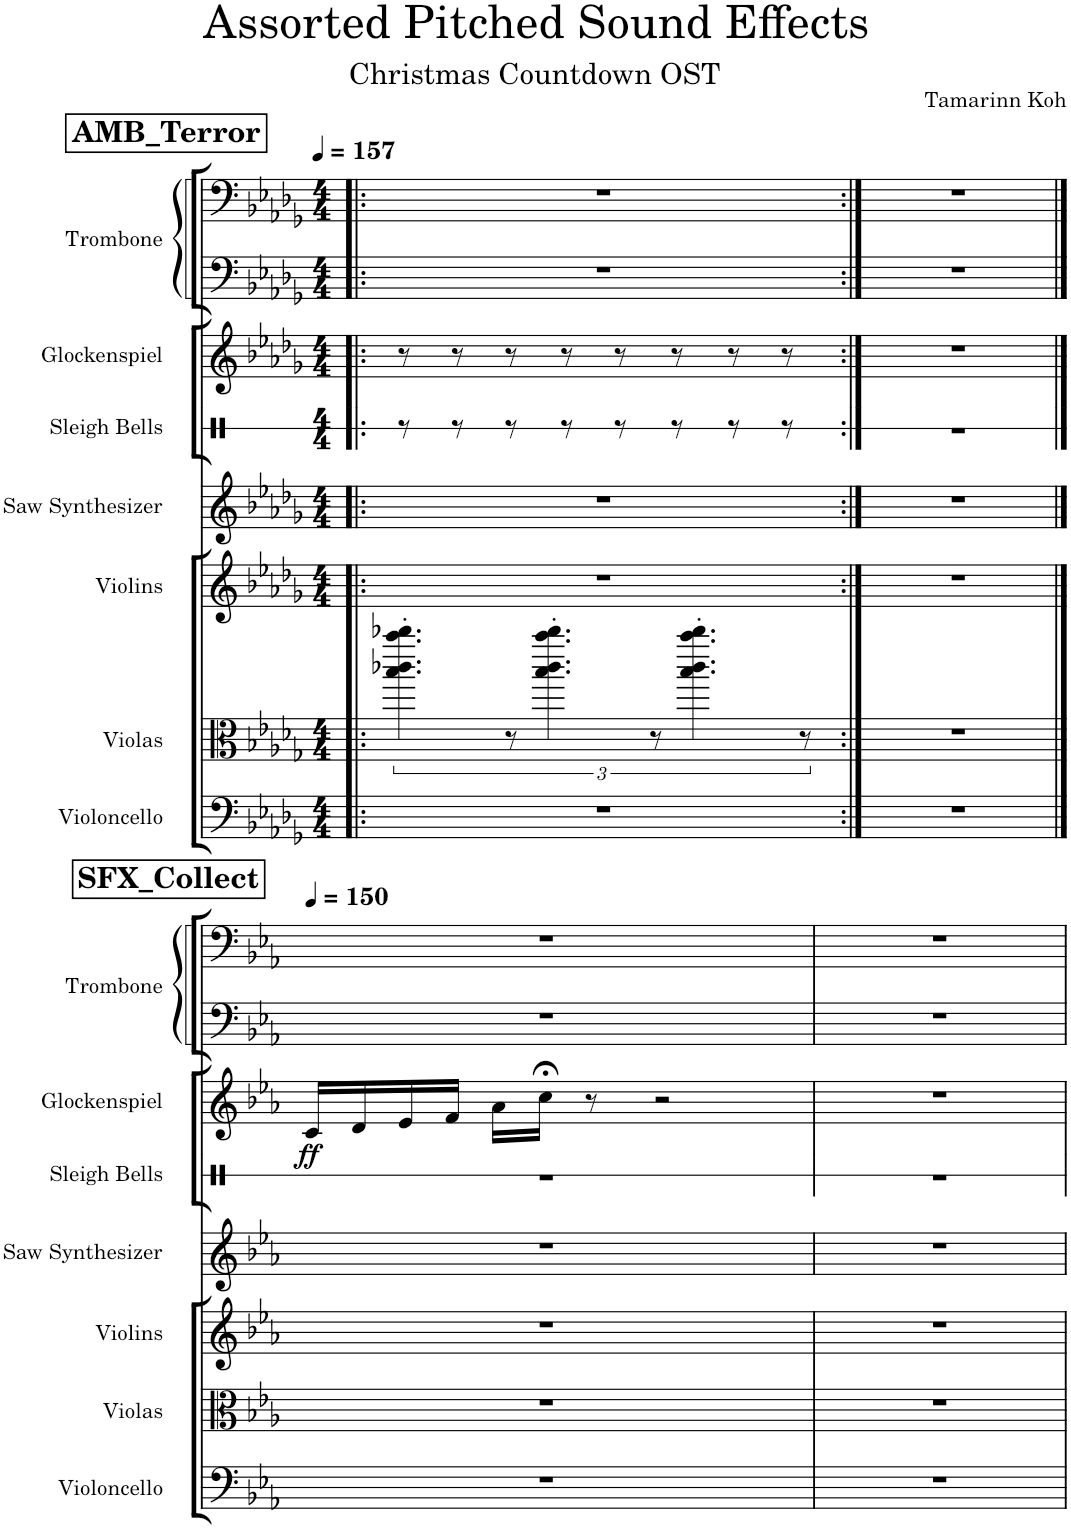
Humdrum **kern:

**kern	**kern	**kern	**kern	**kern	**kern	**dynam	**kern	**kern
*part7	*part6	*part5	*part4	*part3	*part2	*part2	*part1	*part1
*staff8	*staff7	*staff6	*staff5	*staff4	*staff3	*staff3	*staff2	*staff1
*I"Violoncello	*I"Violas	*I"Violins	*I"Saw Synthesizer	*I"Sleigh Bells	*I"Glockenspiel	*	*I"Trombone	*
*I'Vc.	*I'Vlas.	*I'Vlns.	*I'Synth.	*I'Sle. Be.	*I'Glock.	*	*I'Tbn.	*
*	*	*	*	*stria1	*	*	*	*
*clefF4	*clefC3	*clefG2	*clefG2	*clefX	*clefG2	*	*clefF4	*clefF4
*	*	*	*	*	*Trd-14c-24	*	*	*
*k[b-e-a-d-g-]	*k[b-e-a-d-g-]	*k[b-e-a-d-g-]	*k[b-e-a-d-g-]	*k[]	*k[b-e-a-d-g-]	*	*k[b-e-a-d-g-]	*k[b-e-a-d-g-]
*M4/4	*M4/4	*M4/4	*M4/4	*M4/4	*M4/4	*	*M4/4	*M4/4
*MM157	*MM157	*MM157	*MM157	*MM157	*MM157	*	*MM157	*MM157
!!LO:REH:place=s1:a:B:cj:fs=14:t=AMB_Terror
=1!|:	=1!|:	=1!|:	=1!|:	=1!|:	=1!|:	=1!|:	=1!|:	=1!|:
1r	6.bb-\' 6.ccc-X\' 6.bbb-\' 6.cccc-X\'	1r	1r	8r	8r	.	1r	1r
.	.	.	.	8r	8r	.	.	.
.	12r	.	.	8r	8r	.	.	.
.	6.bb-\' 6.ccc-\' 6.bbb-\' 6.cccc-\'	.	.	.	.	.	.	.
.	.	.	.	8r	8r	.	.	.
.	.	.	.	8r	8r	.	.	.
.	12r	.	.	.	.	.	.	.
.	.	.	.	8r	8r	.	.	.
.	6.bb-\' 6.ccc-\' 6.bbb-\' 6.cccc-\'	.	.	.	.	.	.	.
.	.	.	.	8r	8r	.	.	.
.	.	.	.	8r	8r	.	.	.
.	12r	.	.	.	.	.	.	.
=2:|!	=2:|!	=2:|!	=2:|!	=2:|!	=2:|!	=2:|!	=2:|!	=2:|!
1r	1r	1r	1r	1r	1r	.	1r	1r
!!LO:LB:g=z
==1	==1	==1	==1	==1	==1	==1	==1	==1
!!LO:REH:place=s1:a:B:cj:fs=14:t=SFX_Collect
*	*	*	*	*stria1	*	*	*	*
*k[b-e-a-]	*k[b-e-a-]	*k[b-e-a-]	*k[b-e-a-]	*	*k[b-e-a-]	*	*k[b-e-a-]	*k[b-e-a-]
*	*	*	*	*	*	*	*	*MM150
!	!	!	!	!	!	!LO:DY:b	!	!
1r	1r	1r	1r	1r	16c/LL	ff	1r	1r
.	.	.	.	.	16d/	.	.	.
.	.	.	.	.	16e-/	.	.	.
.	.	.	.	.	16f/JJ	.	.	.
.	.	.	.	.	16a-\LL	.	.	.
.	.	.	.	.	16cc;<\JJ	.	.	.
.	.	.	.	.	8r	.	.	.
.	.	.	.	.	2r	.	.	.
=2	=2	=2	=2	=2	=2	=2	=2	=2
1r	1r	1r	1r	1r	1r	.	1r	1r
=	=	=	=	=	=	=	=	=
*-	*-	*-	*-	*-	*-	*-	*-	*-
